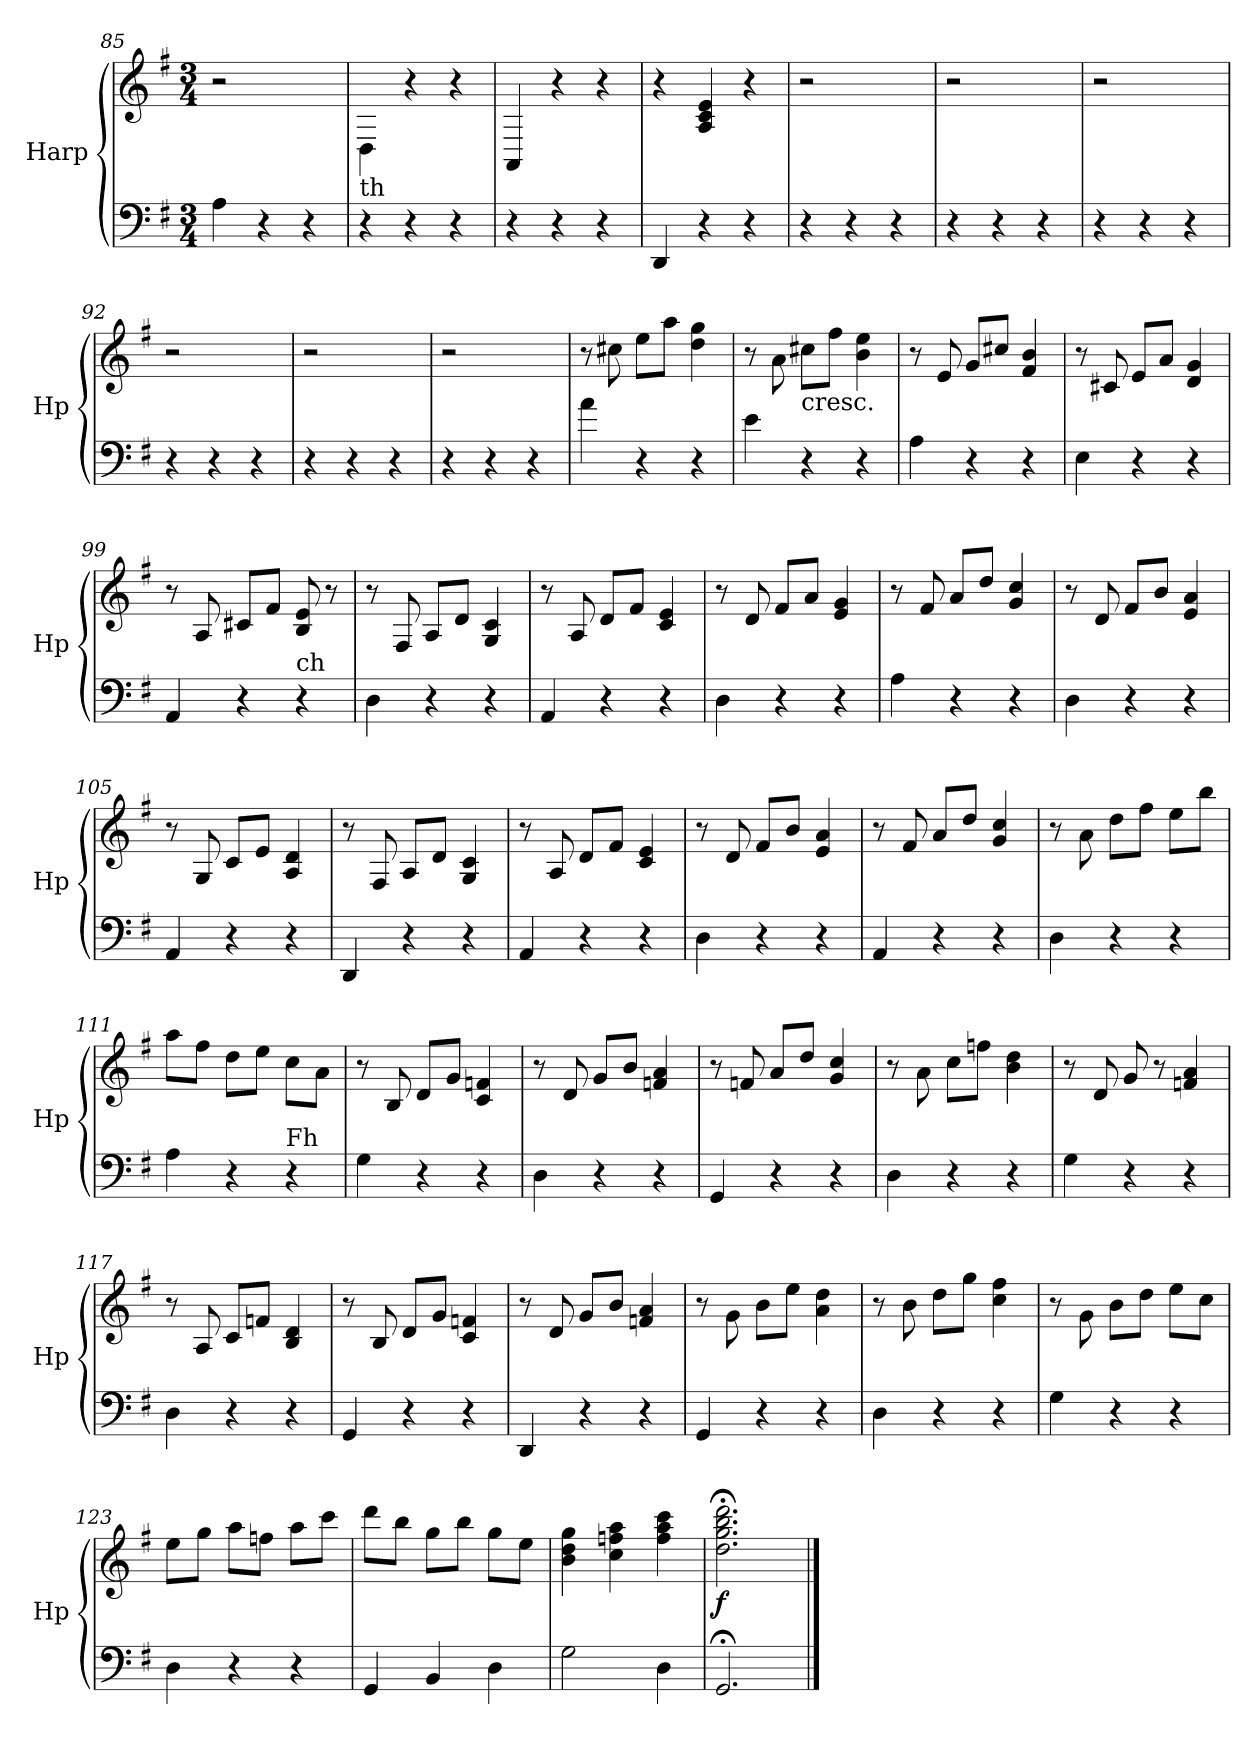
**kern	**kern	**dynam
*part1	*part1	*part1
*staff2	*staff1	*staff1/2
*I"Harp	*	*
*I'Hp	*	*
*clefF4	*clefG2	*
*k[f#]	*k[f#]	*
*M3/4	*M3/4	*
=85	=85	=85
4A\	2r	.
4r	.	.
4r	4ryy	.
=86	=86	=86
!LO:TX:a:t=th	!	!
4r	4D\	.
4r	4r	.
4r	4r	.
=87	=87	=87
4r	4AA/	.
4r	4r	.
4r	4r	.
!!LO:LB:g=z
=88	=88	=88
4DD/	4r	.
4r	4A/ 4c/ 4e/	.
4r	4r	.
=89	=89	=89
4r	2r	.
4r	.	.
4r	4ryy	.
=90	=90	=90
4r	2r	.
4r	.	.
4r	4ryy	.
=91	=91	=91
4r	2r	.
4r	.	.
4r	4ryy	.
=92	=92	=92
4r	2r	.
4r	.	.
4r	4ryy	.
=93	=93	=93
4r	2r	.
4r	.	.
4r	4ryy	.
=94	=94	=94
4r	2r	.
4r	.	.
4r	4ryy	.
!!LO:LB:g=z
=95	=95	=95
4a\	8r	.
.	8cc#X\	.
4r	8ee\L	.
.	8aa\J	.
4r	4dd\ 4gg\	.
=96	=96	=96
4e\	8r	.
.	8a\	.
!	!LO:TX:b:t=cresc.	!
4r	8cc#X\L	.
.	8ff#\J	.
4r	4b\ 4ee\	.
=97	=97	=97
4A\	8r	.
.	8e/	.
4r	8g/L	.
.	8cc#X/J	.
4r	4f#/ 4b/	.
=98	=98	=98
4E\	8r	.
.	8c#X/	.
4r	8e/L	.
.	8a/J	.
4r	4d/ 4g/	.
=99	=99	=99
4AA/	8r	.
.	8A/	.
4r	8c#X/L	.
.	8f#/J	.
!LO:TX:a:t=ch	!	!
4r	8B/ 8e/	.
.	8r	.
=100	=100	=100
4D\	8r	.
.	8F#/	.
4r	8A/L	.
.	8d/J	.
4r	4G/ 4c/	.
!!LO:LB:g=z
=101	=101	=101
4AA/	8r	.
.	8A/	.
4r	8d/L	.
.	8f#/J	.
4r	4c/ 4e/	.
=102	=102	=102
4D\	8r	.
.	8d/	.
4r	8f#/L	.
.	8a/J	.
4r	4e/ 4g/	.
=103	=103	=103
4A\	8r	.
.	8f#/	.
4r	8a/L	.
.	8dd/J	.
4r	4g/ 4cc/	.
=104	=104	=104
4D\	8r	.
.	8d/	.
4r	8f#/L	.
.	8b/J	.
4r	4e/ 4a/	.
=105	=105	=105
4AA/	8r	.
.	8G/	.
4r	8c/L	.
.	8e/J	.
4r	4A/ 4d/	.
=106	=106	=106
4DD/	8r	.
.	8F#/	.
4r	8A/L	.
.	8d/J	.
4r	4G/ 4c/	.
!!LO:LB:g=z
=107	=107	=107
4AA/	8r	.
.	8A/	.
4r	8d/L	.
.	8f#/J	.
4r	4c/ 4e/	.
=108	=108	=108
4D\	8r	.
.	8d/	.
4r	8f#/L	.
.	8b/J	.
4r	4e/ 4a/	.
=109	=109	=109
4AA/	8r	.
.	8f#/	.
4r	8a/L	.
.	8dd/J	.
4r	4g/ 4cc/	.
=110	=110	=110
4D\	8r	.
.	8a\	.
4r	8dd\L	.
.	8ff#\J	.
4r	8ee\L	.
.	8bb\J	.
=111	=111	=111
4A\	8aa\L	.
.	8ff#\J	.
4r	8dd\L	.
.	8ee\J	.
!LO:TX:a:t=Fh	!	!
4r	8cc\L	.
.	8a\J	.
=112	=112	=112
4G\	8r	.
.	8B/	.
4r	8d/L	.
.	8g/J	.
4r	4c/ 4fn/	.
!!LO:LB:g=z
=113	=113	=113
4D\	8r	.
.	8d/	.
4r	8g/L	.
.	8b/J	.
4r	4fn/ 4a/	.
=114	=114	=114
4GG/	8r	.
.	8fn/	.
4r	8a/L	.
.	8dd/J	.
4r	4g/ 4cc/	.
=115	=115	=115
4D\	8r	.
.	8a\	.
4r	8cc\L	.
.	8ffn\J	.
4r	4b\ 4dd\	.
=116	=116	=116
4G\	8r	.
.	8d/	.
4r	8g/	.
.	8r	.
4r	4fn/ 4a/	.
=117	=117	=117
4D\	8r	.
.	8A/	.
4r	8c/L	.
.	8fn/J	.
4r	4B/ 4d/	.
=118	=118	=118
4GG/	8r	.
.	8B/	.
4r	8d/L	.
.	8g/J	.
4r	4c/ 4fn/	.
!!LO:PB:g=z
=119	=119	=119
4DD/	8r	.
.	8d/	.
4r	8g/L	.
.	8b/J	.
4r	4fn/ 4a/	.
=120	=120	=120
4GG/	8r	.
.	8g\	.
4r	8b\L	.
.	8ee\J	.
4r	4a\ 4dd\	.
=121	=121	=121
4D\	8r	.
.	8b\	.
4r	8dd\L	.
.	8gg\J	.
4r	4cc\ 4ff#\	.
=122	=122	=122
4G\	8r	.
.	8g\	.
4r	8b\L	.
.	8dd\J	.
4r	8ee\L	.
.	8cc\J	.
=123	=123	=123
4D\	8ee\L	.
.	8gg\J	.
4r	8aa\L	.
.	8ffn\J	.
4r	8aa\L	.
.	8ccc\J	.
=124	=124	=124
4GG/	8ddd\L	.
.	8bb\J	.
4BB/	8gg\L	.
.	8bb\J	.
4D\	8gg\L	.
.	8ee\J	.
!!LO:LB:g=z
=125	=125	=125
2G\	4b\ 4dd\ 4gg\	.
.	4cc\ 4ffn\ 4aa\	.
4D\	4ff\ 4aa\ 4ccc\	.
=126	=126	=126
!	!	!LO:DY:b
2.GG;</	2.dd\;< 2.gg\;< 2.bb\;< 2.ddd\;<	f
==	==	==
*-	*-	*-
